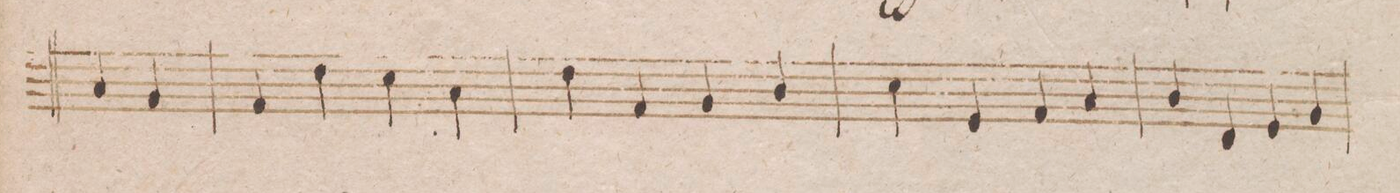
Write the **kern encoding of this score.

**kern	**dynam
*I"Violoncello	*
*clefF4	*
*k[b-]	*
*met(c|)	*
*M2/2	*
4C/	.
4BB-/	.
=12	=12
4AA/	.
4F\	.
4E\	.
4C\	.
=13	=13
4F\	.
4AA/	.
4BB-/	.
4D/	.
=14	=14
4E\	.
4GG/	.
4AA/	.
4C/	.
=15	=15
4D\	.
4FF/	.
4GG/	.
4BB-/	.
=16	=16
*-	*-
